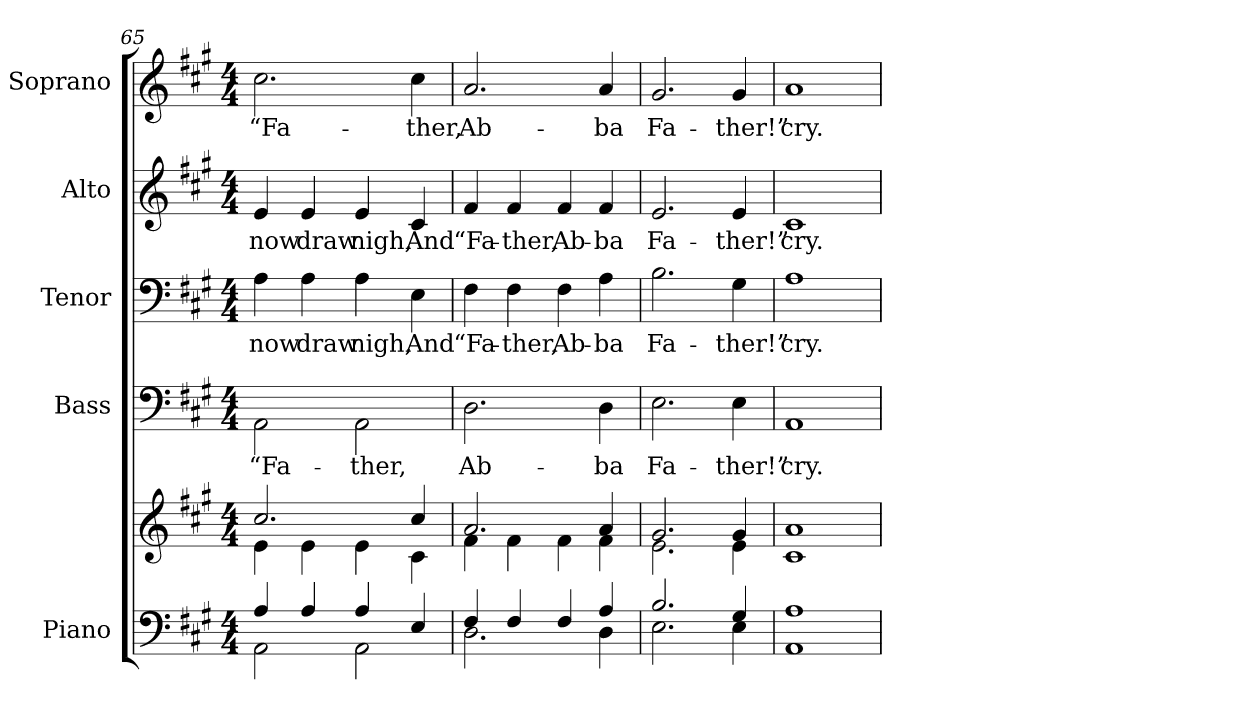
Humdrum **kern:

**kern	**kern	**kern	**text	**kern	**text	**kern	**text	**kern	**text
*part5	*part5	*part4	*part4	*part3	*part3	*part2	*part2	*part1	*part1
*staff6	*staff5	*staff4	*staff4	*staff3	*staff3	*staff2	*staff2	*staff1	*staff1
*I"Piano	*	*I"Bass	*	*I"Tenor	*	*I"Alto	*	*I"Soprano	*
*I'Pno.	*	*I'B.	*	*I'T.	*	*I'A.	*	*I'S.	*
*clefF4	*clefG2	*clefF4	*	*clefF4	*	*clefG2	*	*clefG2	*
*k[f#c#g#]	*k[f#c#g#]	*k[f#c#g#]	*	*k[f#c#g#]	*	*k[f#c#g#]	*	*k[f#c#g#]	*
*A:	*A:	*A:	*	*A:	*	*A:	*	*A:	*
*M4/4	*M4/4	*M4/4	*	*M4/4	*	*M4/4	*	*M4/4	*
=65	=65	=65	=65	=65	=65	=65	=65	=65	=65
*^	*^	*	*	*	*	*	*	*	*
!	!	!	!	!	!LO:LY:b:color=#000000	!	!	!	!	!	!
!	!	!	!	!	!	!	!LO:LY:b:color=#000000	!	!	!	!
!	!	!	!	!	!	!	!	!	!LO:LY:b:color=#000000	!	!
!	!	!	!	!	!	!	!	!	!	!	!LO:LY:b:color=#000000
4Ai/	2AAi\	2.cc#i/	4ei\	2AAi\	“Fa-	4Ai\	now	4ei/	now	2.cc#i\	“Fa-
!	!	!	!	!	!	!	!LO:LY:b:color=#000000	!	!	!	!
!	!	!	!	!	!	!	!	!	!LO:LY:b:color=#000000	!	!
4Ai/	.	.	4ei\	.	.	4Ai\	draw	4ei/	draw	.	.
!	!	!	!	!	!LO:LY:b:color=#000000	!	!	!	!	!	!
!	!	!	!	!	!	!	!LO:LY:b:color=#000000	!	!	!	!
!	!	!	!	!	!	!	!	!	!LO:LY:b:color=#000000	!	!
4Ai/	2AAi\	.	4ei\	2AAi\	-ther,	4Ai\	nigh,	4ei/	nigh,	.	.
!	!	!	!	!	!	!	!LO:LY:b:color=#000000	!	!	!	!
!	!	!	!	!	!	!	!	!	!LO:LY:b:color=#000000	!	!
!	!	!	!	!	!	!	!	!	!	!	!LO:LY:b:color=#000000
4Ei/	.	4cc#i/	4c#i\	.	.	4Ei\	And	4c#i/	And	4cc#i\	-ther,
!!LO:LB:g=z
=66	=66	=66	=66	=66	=66	=66	=66	=66	=66	=66	=66
!	!	!	!	!	!LO:LY:b:color=#000000	!	!	!	!	!	!
!	!	!	!	!	!	!	!LO:LY:b:color=#000000	!	!	!	!
!	!	!	!	!	!	!	!	!	!LO:LY:b:color=#000000	!	!
!	!	!	!	!	!	!	!	!	!	!	!LO:LY:b:color=#000000
4F#i/	2.Di\	2.ai/	4f#i\	2.Di\	Ab-	4F#i\	“Fa-	4f#i/	“Fa-	2.ai/	Ab-
!	!	!	!	!	!	!	!LO:LY:b:color=#000000	!	!	!	!
!	!	!	!	!	!	!	!	!	!LO:LY:b:color=#000000	!	!
4F#i/	.	.	4f#i\	.	.	4F#i\	-ther,	4f#i/	-ther,	.	.
!	!	!	!	!	!	!	!LO:LY:b:color=#000000	!	!	!	!
!	!	!	!	!	!	!	!	!	!LO:LY:b:color=#000000	!	!
4F#i/	.	.	4f#i\	.	.	4F#i\	Ab-	4f#i/	Ab-	.	.
!	!	!	!	!	!LO:LY:b:color=#000000	!	!	!	!	!	!
!	!	!	!	!	!	!	!LO:LY:b:color=#000000	!	!	!	!
!	!	!	!	!	!	!	!	!	!LO:LY:b:color=#000000	!	!
!	!	!	!	!	!	!	!	!	!	!	!LO:LY:b:color=#000000
4Ai/	4Di\	4ai/	4f#i\	4Di\	-ba	4Ai\	-ba	4f#i/	-ba	4ai/	-ba
=67	=67	=67	=67	=67	=67	=67	=67	=67	=67	=67	=67
!	!	!	!	!	!LO:LY:b:color=#000000	!	!	!	!	!	!
!	!	!	!	!	!	!	!LO:LY:b:color=#000000	!	!	!	!
!	!	!	!	!	!	!	!	!	!LO:LY:b:color=#000000	!	!
!	!	!	!	!	!	!	!	!	!	!	!LO:LY:b:color=#000000
2.Bi/	2.Ei\	2.g#i/	2.ei\	2.Ei\	Fa-	2.Bi\	Fa-	2.ei/	Fa-	2.g#i/	Fa-
!	!	!	!	!	!LO:LY:b:color=#000000	!	!	!	!	!	!
!	!	!	!	!	!	!	!LO:LY:b:color=#000000	!	!	!	!
!	!	!	!	!	!	!	!	!	!LO:LY:b:color=#000000	!	!
!	!	!	!	!	!	!	!	!	!	!	!LO:LY:b:color=#000000
4G#i/	4Ei\	4g#i/	4ei\	4Ei\	-ther!”	4G#i\	-ther!”	4ei/	-ther!”	4g#i/	-ther!”
=68	=68	=68	=68	=68	=68	=68	=68	=68	=68	=68	=68
!	!	!	!	!	!LO:LY:b:color=#000000	!	!	!	!	!	!
!	!	!	!	!	!	!	!LO:LY:b:color=#000000	!	!	!	!
!	!	!	!	!	!	!	!	!	!LO:LY:b:color=#000000	!	!
!	!	!	!	!	!	!	!	!	!	!	!LO:LY:b:color=#000000
1Ai	1AAi	1ai	1c#i	1AAi	cry.	1Ai	cry.	1c#i	cry.	1ai	cry.
*v	*v	*	*	*	*	*	*	*	*	*	*
*	*v	*v	*	*	*	*	*	*	*	*
=	=	=	=	=	=	=	=	=	=
*-	*-	*-	*-	*-	*-	*-	*-	*-	*-
